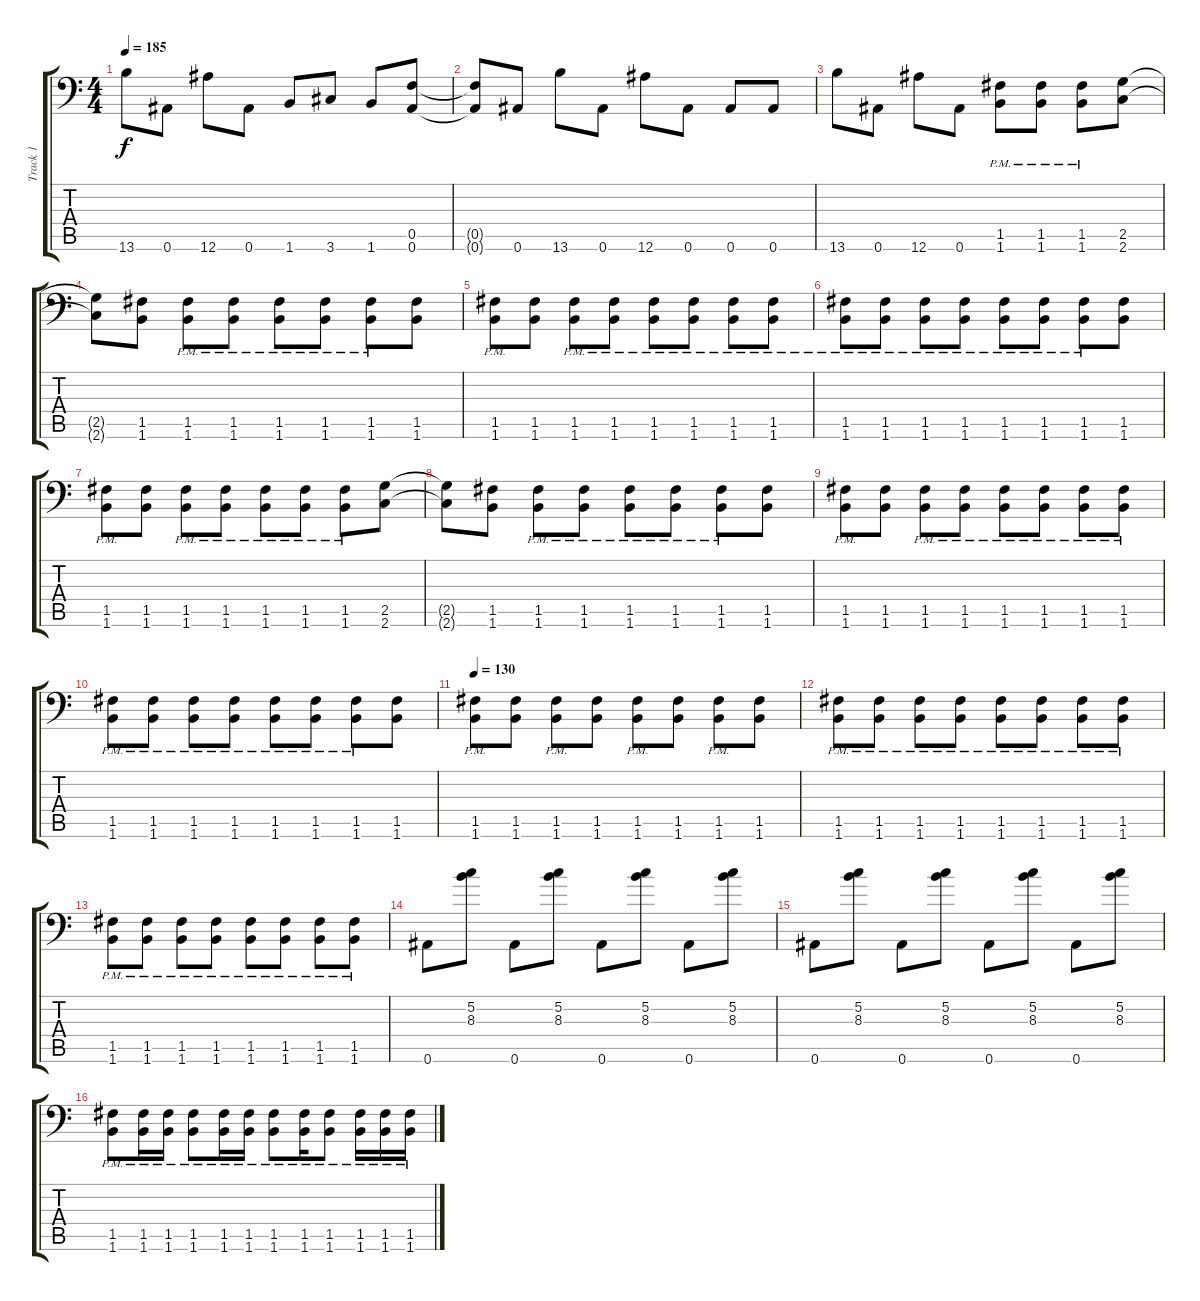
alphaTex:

\track ("Track 1" "Track 1") {instrument overdrivenguitar}
\staff {score tabs}
\tuning (C4 G3 Eb3 Bb2 F2 Bb1) {hide}
\ts (4 4)
\tempo 185
\clef f4
\ks c
13.6.8{dy f} 0.6.8 12.6.8 0.6.8 1.6.8 3.6.8 1.6.8 (0.5 0.6).8 |
(0.5{t} 0.6{t}).8 0.6.8 13.6.8 0.6.8 12.6.8 0.6.8 0.6.8 0.6.8 |
13.6.8 0.6.8 12.6.8 0.6.8 (1.5{pm} 1.6{pm}).8 (1.5{pm} 1.6{pm}).8 (1.5{pm} 1.6{pm}).8 (2.5 2.6).8 |
(2.5{t} 2.6{t}).8 (1.5 1.6).8 (1.5{pm} 1.6{pm}).8 (1.5{pm} 1.6{pm}).8 (1.5{pm} 1.6{pm}).8 (1.5{pm} 1.6{pm}).8 (1.5{pm} 1.6{pm}).8 (1.5 1.6).8 |
(1.5{pm} 1.6{pm}).8 (1.5 1.6).8 (1.5{pm} 1.6{pm}).8 (1.5{pm} 1.6{pm}).8 (1.5{pm} 1.6{pm}).8 (1.5{pm} 1.6{pm}).8 (1.5{pm} 1.6{pm}).8 (1.5{pm} 1.6{pm}).8 |
(1.5{pm} 1.6{pm}).8 (1.5{pm} 1.6{pm}).8 (1.5{pm} 1.6{pm}).8 (1.5{pm} 1.6{pm}).8 (1.5{pm} 1.6{pm}).8 (1.5{pm} 1.6{pm}).8 (1.5{pm} 1.6{pm}).8 (1.5 1.6).8 |
(1.5{pm} 1.6{pm}).8 (1.5 1.6).8 (1.5{pm} 1.6{pm}).8 (1.5{pm} 1.6{pm}).8 (1.5{pm} 1.6{pm}).8 (1.5{pm} 1.6{pm}).8 (1.5{pm} 1.6{pm}).8 (2.5 2.6).8 |
(2.5{t} 2.6{t}).8 (1.5 1.6).8 (1.5{pm} 1.6{pm}).8 (1.5{pm} 1.6{pm}).8 (1.5{pm} 1.6{pm}).8 (1.5{pm} 1.6{pm}).8 (1.5{pm} 1.6{pm}).8 (1.5 1.6).8 |
(1.5{pm} 1.6{pm}).8 (1.5 1.6).8 (1.5{pm} 1.6{pm}).8 (1.5{pm} 1.6{pm}).8 (1.5{pm} 1.6{pm}).8 (1.5{pm} 1.6{pm}).8 (1.5{pm} 1.6{pm}).8 (1.5{pm} 1.6{pm}).8 |
(1.5{pm} 1.6{pm}).8 (1.5{pm} 1.6{pm}).8 (1.5{pm} 1.6{pm}).8 (1.5{pm} 1.6{pm}).8 (1.5{pm} 1.6{pm}).8 (1.5{pm} 1.6{pm}).8 (1.5{pm} 1.6{pm}).8 (1.5 1.6).8 |
\tempo 130
(1.5{pm} 1.6{pm}).8 (1.5 1.6).8 (1.5{pm} 1.6{pm}).8 (1.5 1.6).8 (1.5{pm} 1.6{pm}).8 (1.5 1.6).8 (1.5{pm} 1.6{pm}).8 (1.5 1.6).8 |
(1.5{pm} 1.6{pm}).8 (1.5{pm} 1.6{pm}).8 (1.5{pm} 1.6{pm}).8 (1.5{pm} 1.6{pm}).8 (1.5{pm} 1.6{pm}).8 (1.5{pm} 1.6{pm}).8 (1.5{pm} 1.6{pm}).8 (1.5{pm} 1.6{pm}).8 |
(1.5{pm} 1.6{pm}).8 (1.5{pm} 1.6{pm}).8 (1.5{pm} 1.6{pm}).8 (1.5{pm} 1.6{pm}).8 (1.5{pm} 1.6{pm}).8 (1.5{pm} 1.6{pm}).8 (1.5{pm} 1.6{pm}).8 (1.5{pm} 1.6{pm}).8 |
0.6.8 (5.2 8.3).8 0.6.8 (5.2 8.3).8 0.6.8 (5.2 8.3).8 0.6.8 (5.2 8.3).8 |
0.6.8 (5.2 8.3).8 0.6.8 (5.2 8.3).8 0.6.8 (5.2 8.3).8 0.6.8 (5.2 8.3).8 |
(1.5{pm} 1.6{pm}).8 (1.5{pm} 1.6{pm}).16 (1.5{pm} 1.6{pm}).16 (1.5{pm} 1.6{pm}).8 (1.5{pm} 1.6{pm}).16 (1.5{pm} 1.6{pm}).16 (1.5{pm} 1.6{pm}).8 (1.5{pm} 1.6{pm}).16 (1.5{pm} 1.6{pm}).8 (1.5{pm} 1.6{pm}).16 (1.5{pm} 1.6{pm}).16 (1.5{pm} 1.6{pm}).16
